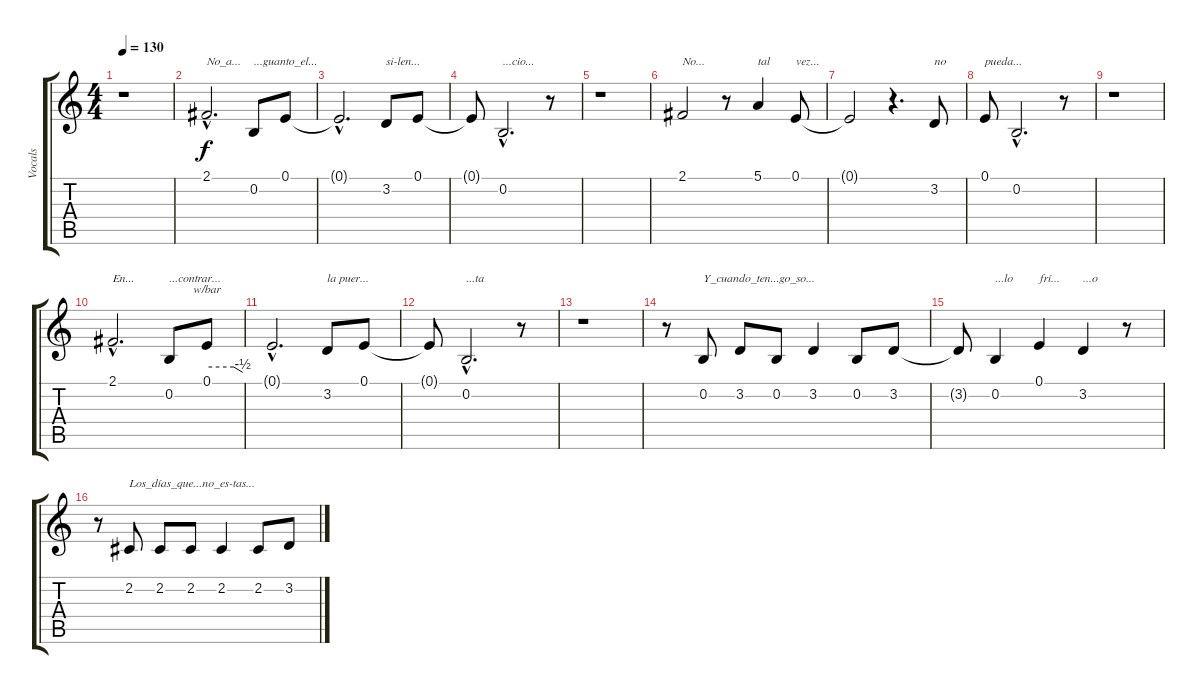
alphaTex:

\track ("Vocals" "Vocals") {instrument oboe}
\staff {score tabs}
\tuning (E4 B3 G3 D3 A2 E2) {hide}
\ts (4 4)
\tempo 130
\clef g2
\ks c
r.1{dy f} |
2.1{hac}.2{d txt "No_a..."} 0.2.8{txt "...guanto_el..."} 0.1.8 |
0.1{hac t}.2{d} 3.2.8{txt "si-len..."} 0.1.8 |
0.1{t}.8 0.2{hac}.2{d txt "...cio..."} r.8 |
r.1 |
2.1.2{txt "No..."} r.8 5.1.4{txt "tal"} 0.1.8{txt "vez..."} |
0.1{t}.2 r.4{d} 3.2.8{txt "no"} |
0.1.8{txt "pueda..."} 0.2{hac}.2{d} r.8 |
r.1 |
2.1{hac}.2{d txt "En..."} 0.2.8{txt "...contrar..."} 0.1.8{tbe (custom default 0 0 45 0 60 -2)} |
0.1{hac t}.2{d} 3.2.8{txt "la puer..."} 0.1.8 |
0.1{t}.8 0.2{hac}.2{d txt "...ta"} r.8 |
r.1 |
r.8 0.2.8{txt "Y_cuando_ten...go_so..."} 3.2.8 0.2.8 3.2.4 0.2.8 3.2.8 |
3.2{t}.8 0.2.4{txt "...lo"} 0.1.4{txt "frí..."} 3.2.4{txt "...o"} r.8 |
r.8 2.2.8{txt "Los_días_que...no_es-tas..."} 2.2.8 2.2.8 2.2.4 2.2.8 3.2.8
